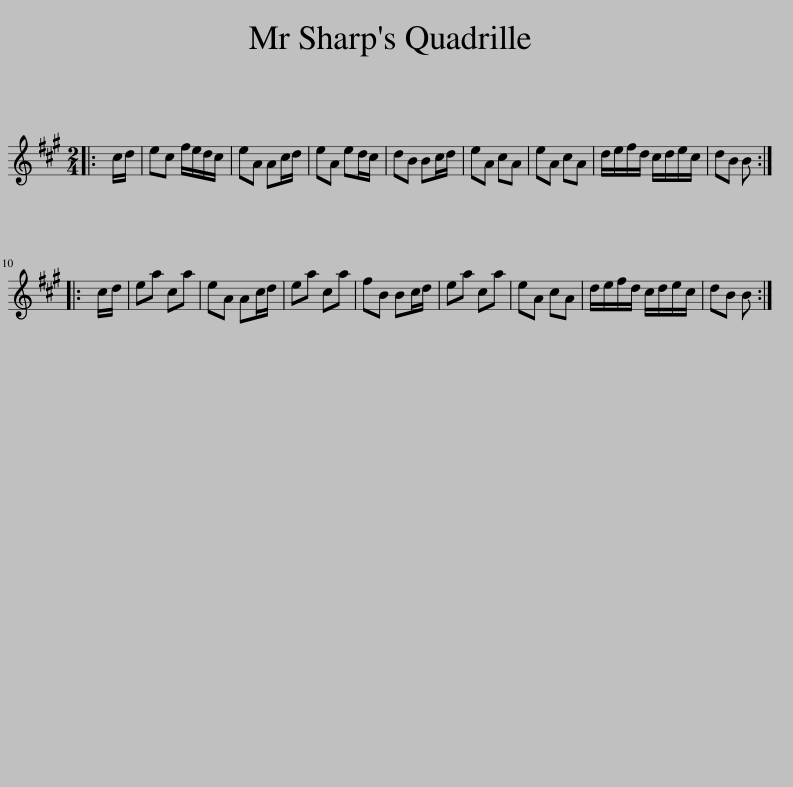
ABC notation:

X:1
L:1/8
M:2/4
I:linebreak $
K:A
V:1 treble
V:1
|: c/d/ | ec f/e/d/c/ | eA Ac/d/ | eA ed/c/ | dB Bc/d/ | %5
 eA cA | eA cA | d/e/f/d/ c/d/e/c/ | dB B ::$ c/d/ | %10
 ea ca | eA Ac/d/ | ea ca | fB Bc/d/ | ea ca | %15
 eA cA | d/e/f/d/ c/d/e/c/ | dB B :| %18
